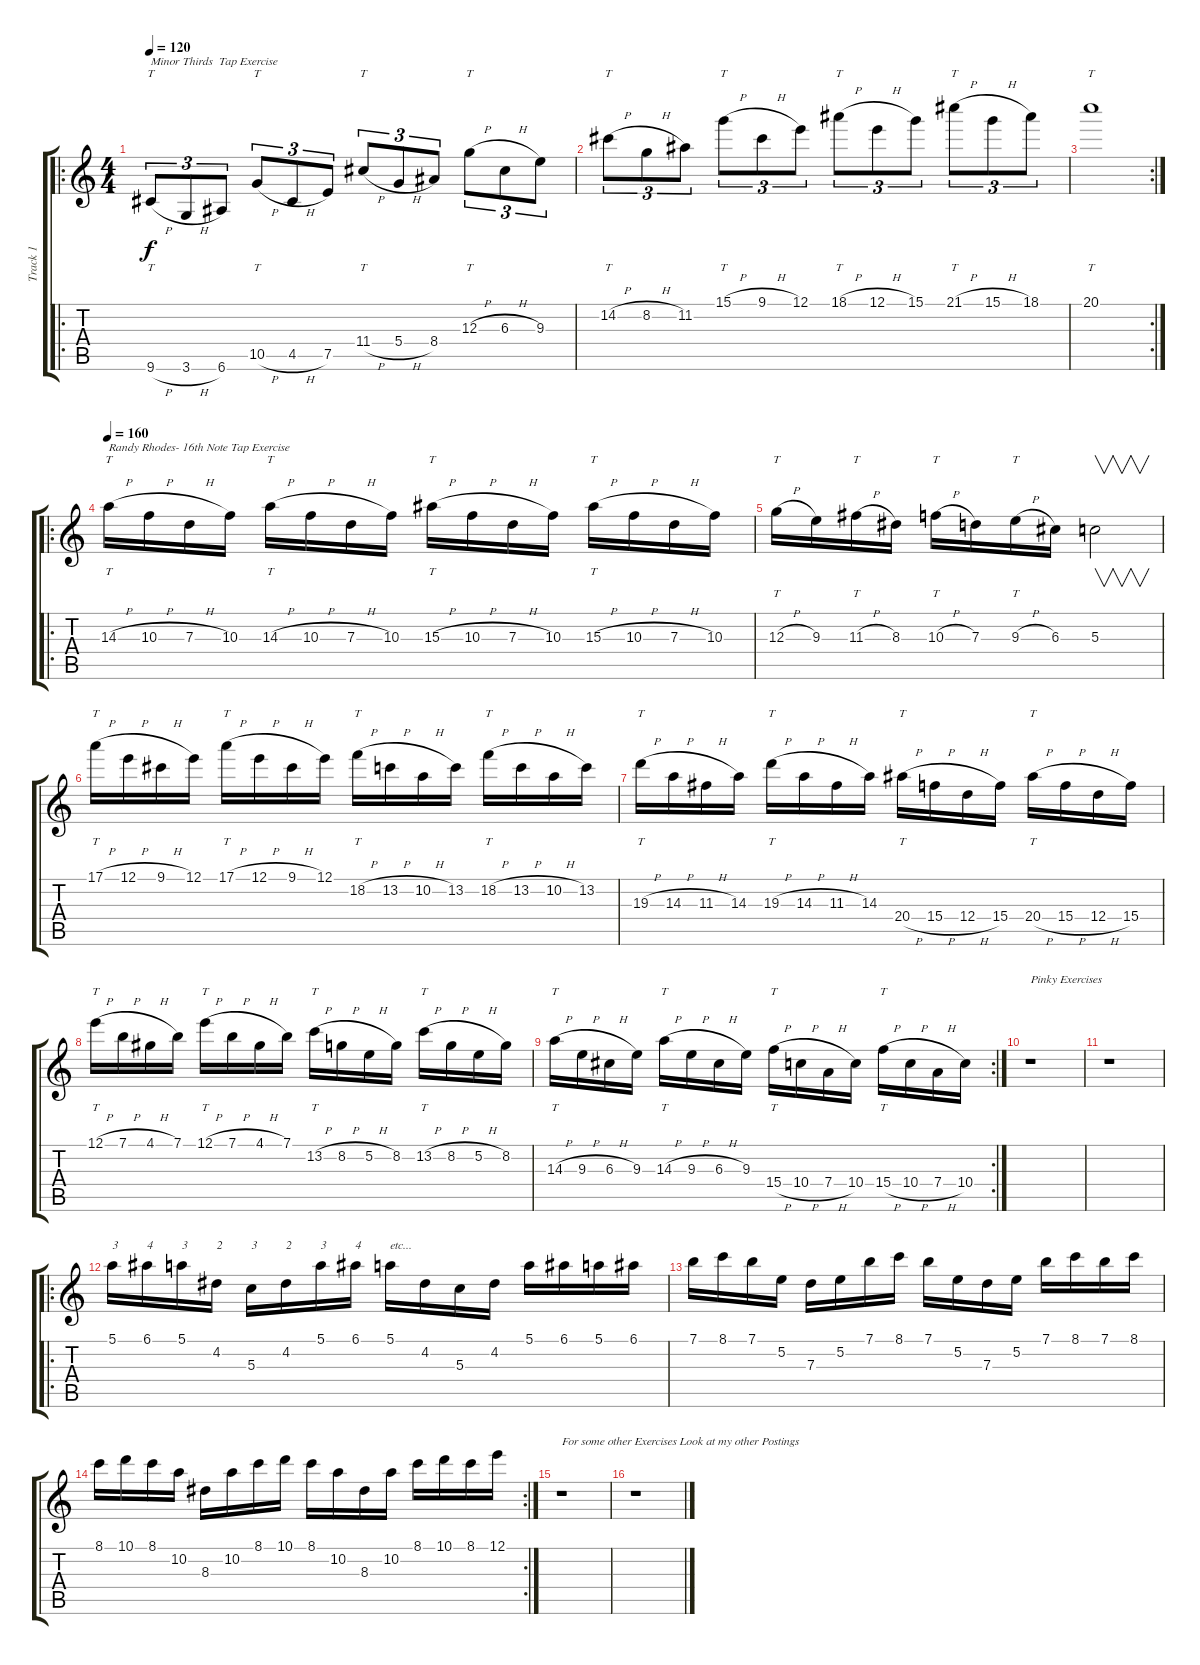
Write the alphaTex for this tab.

\track ("Track 1" "Track 1") {instrument overdrivenguitar}
\staff {score tabs}
\tuning (E4 B3 G3 D3 A2 E2) {hide}
\ro
\ts (4 4)
\tempo 120
\clef g2
\ks c
9.6{h}.8{tt tu (3 2) txt "Minor Thirds  Tap Exercise" dy f} 3.6{h}.8{tu (3 2)} 6.6.8{tu (3 2)} 10.5{h}.8{tt tu (3 2)} 4.5{h}.8{tu (3 2)} 7.5.8{tu (3 2)} 11.4{h}.8{tt tu (3 2)} 5.4{h}.8{tu (3 2)} 8.4.8{tu (3 2)} 12.3{h}.8{tt tu (3 2)} 6.3{h}.8{tu (3 2)} 9.3.8{tu (3 2)} |
14.2{h}.8{tt tu (3 2)} 8.2{h}.8{tu (3 2)} 11.2.8{tu (3 2)} 15.1{h}.8{tt tu (3 2)} 9.1{h}.8{tu (3 2)} 12.1.8{tu (3 2)} 18.1{h}.8{tt tu (3 2)} 12.1{h}.8{tu (3 2)} 15.1.8{tu (3 2)} 21.1{h}.8{tt tu (3 2)} 15.1{h}.8{tu (3 2)} 18.1.8{tu (3 2)} |
\rc 2
20.1.1{tt} |
\ro
\tempo 160
14.3{h}.16{tt txt "Randy Rhodes- 16th Note Tap Exercise"} 10.3{h}.16 7.3{h}.16 10.3.16 14.3{h}.16{tt} 10.3{h}.16 7.3{h}.16 10.3.16 15.3{h}.16{tt} 10.3{h}.16 7.3{h}.16 10.3.16 15.3{h}.16{tt} 10.3{h}.16 7.3{h}.16 10.3.16 |
12.3{h}.16{tt} 9.3.16 11.3{h}.16{tt} 8.3.16 10.3{h}.16{tt} 7.3.16 9.3{h}.16{tt} 6.3.16 5.3.2{v} |
17.1{h}.16{tt} 12.1{h}.16 9.1{h}.16 12.1.16 17.1{h}.16{tt} 12.1{h}.16 9.1{h}.16 12.1.16 18.2{h}.16{tt} 13.2{h}.16 10.2{h}.16 13.2.16 18.2{h}.16{tt} 13.2{h}.16 10.2{h}.16 13.2.16 |
19.3{h}.16{tt} 14.3{h}.16 11.3{h}.16 14.3.16 19.3{h}.16{tt} 14.3{h}.16 11.3{h}.16 14.3.16 20.4{h}.16{tt} 15.4{h}.16 12.4{h}.16 15.4.16 20.4{h}.16{tt} 15.4{h}.16 12.4{h}.16 15.4.16 |
12.1{h}.16{tt} 7.1{h}.16 4.1{h}.16 7.1.16 12.1{h}.16{tt} 7.1{h}.16 4.1{h}.16 7.1.16 13.2{h}.16{tt} 8.2{h}.16 5.2{h}.16 8.2.16 13.2{h}.16{tt} 8.2{h}.16 5.2{h}.16 8.2.16 |
\rc 2
14.3{h}.16{tt} 9.3{h}.16 6.3{h}.16 9.3.16 14.3{h}.16{tt} 9.3{h}.16 6.3{h}.16 9.3.16 15.4{h}.16{tt} 10.4{h}.16 7.4{h}.16 10.4.16 15.4{h}.16{tt} 10.4{h}.16 7.4{h}.16 10.4.16 |
r.1{txt "Pinky Exercises"} |
r.1 |
\ro
5.1.16{txt "3"} 6.1.16{txt "4"} 5.1.16{txt "3"} 4.2.16{txt "2"} 5.3.16{txt "3"} 4.2.16{txt "2"} 5.1.16{txt "3"} 6.1.16{txt "4"} 5.1.16{txt "etc..."} 4.2.16 5.3.16 4.2.16 5.1.16 6.1.16 5.1.16 6.1.16 |
7.1.16 8.1.16 7.1.16 5.2.16 7.3.16 5.2.16 7.1.16 8.1.16 7.1.16 5.2.16 7.3.16 5.2.16 7.1.16 8.1.16 7.1.16 8.1.16 |
\rc 2
8.1.16 10.1.16 8.1.16 10.2.16 8.3.16 10.2.16 8.1.16 10.1.16 8.1.16 10.2.16 8.3.16 10.2.16 8.1.16 10.1.16 8.1.16 12.1.16 |
r.1{txt "For some other Exercises Look at my other Postings"} |
r.1
